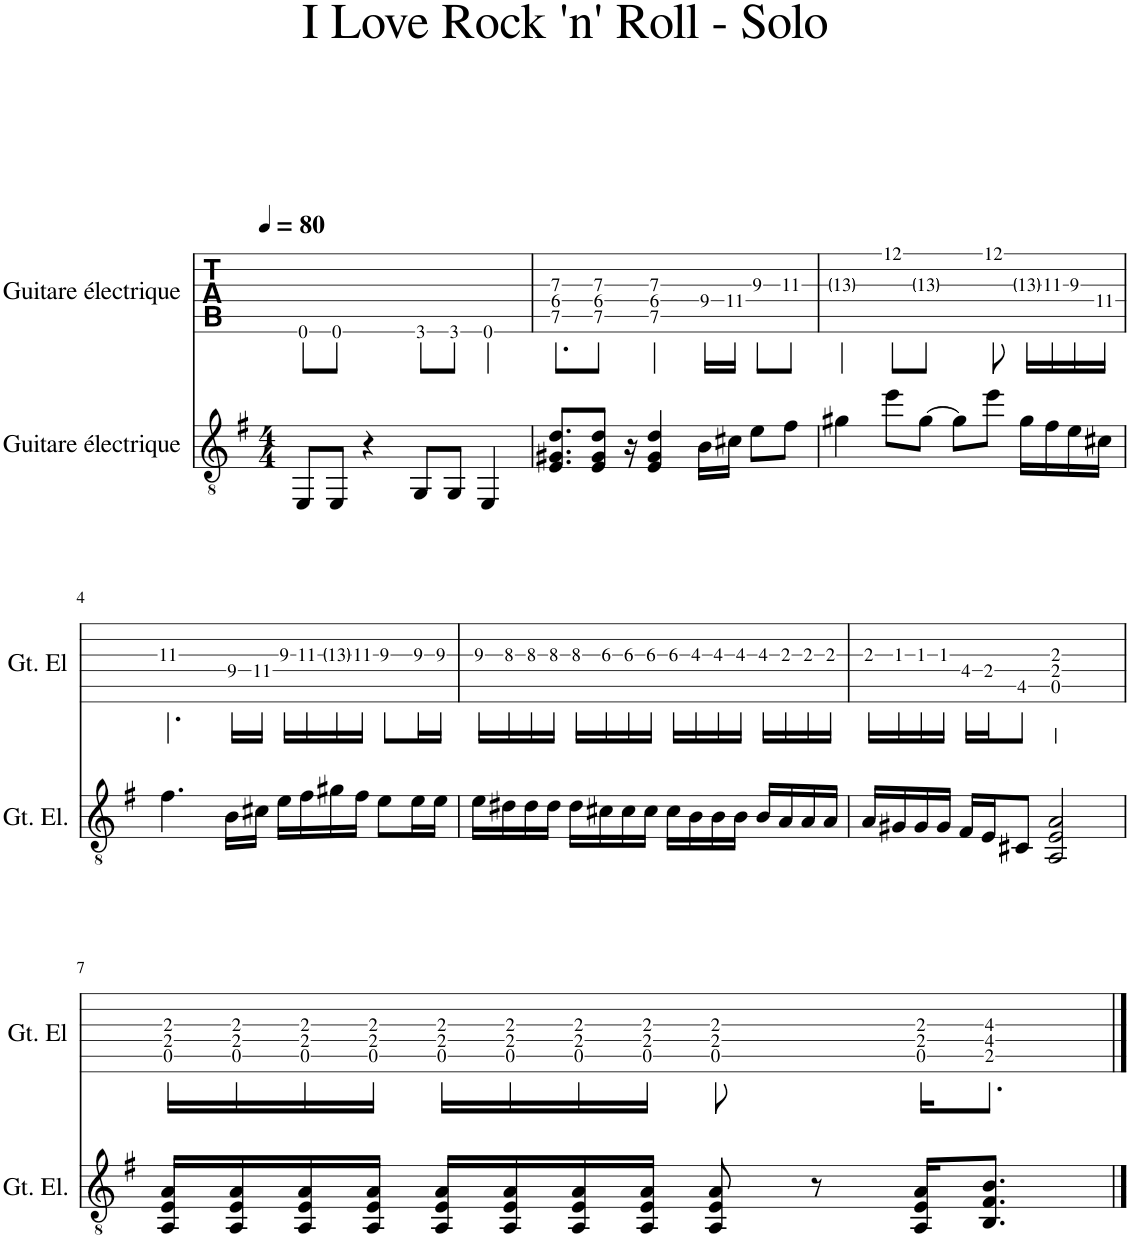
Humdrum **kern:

**kern	**kern
*part2	*part1
*staff2	*staff1
*I"Guitare électrique	*I"Guitare électrique
*I'Gt. El.	*I'Gt. El
*	*stria6
*clefGv2	*
*k[f#]	*k[f#]
*M4/4	*M4/4
*MM80	*MM80
=1	=1
8EE/L	8EE\L
8EE/J	8EE\J
4r	4r
8GG/L	8GG\L
8GG/J	8GG\J
4EE/	4EE\
=2	=2
8.E/ 8.G#X/ 8.d/L	8.E\ 8.G#\ 8.d\L
8E/ 8G#/ 8d/J	8E\ 8G#\ 8d\J
16r	16r
4E/ 4G#/ 4d/	4E\ 4A-\ 4d\
16B\LL	16B\LL
16c#X\JJ	16c#\JJ
8e\L	8e\L
8f#\J	8f#\J
=3	=3
4g#X\	4g#\
8ee\L	8ee\L
[8g#\J	8a-\J
8g#\L]	8r
8ee\J	8ee\
16g#\LL	16g#\LL
16f#\	16f#\
16e\	16e\
16c#X\JJ	16c#\JJ
!!LO:LB:g=z
=4	=4
4.f#\	4.f#\
16B\LL	16B\LL
16c#X\JJ	16c#\JJ
16e\LL	16e\LL
16f#\	16f#\
16g#X\	16g#\
16f#\JJ	16f#\JJ
8e\L	8e\L
16e\L	16e\L
16e\JJ	16e\JJ
=5	=5
16e\LL	16e\LL
16d#X\	16d#\
16d#\	16d#\
16d#\JJ	16d#\JJ
16d#\LL	16d#\LL
16c#X\	16c#\
16c#\	16c#\
16c#\JJ	16c#\JJ
16c#\LL	16c#\LL
16B\	16B\
16B\	16B\
16B\JJ	16B\JJ
16B/LL	16B\LL
16A/	16A\
16A/	16A\
16A/JJ	16A\JJ
=6	=6
16A/LL	16A\LL
16G#X/	16G#\
16G#/	16G#\
16G#/JJ	16G#\JJ
16F#/LL	16F#\LL
16E/J	16E\J
8C#X/J	8C#\J
2AA/ 2E/ 2A/	2AA\ 2E\ 2A\
!!LO:LB:g=z
=7	=7
16AA/ 16E/ 16A/LL	16AA\ 16E\ 16A\LL
16AA/ 16E/ 16A/	16AA\ 16E\ 16A\
16AA/ 16E/ 16A/	16AA\ 16E\ 16A\
16AA/ 16E/ 16A/JJ	16AA\ 16E\ 16A\JJ
16AA/ 16E/ 16A/LL	16AA\ 16E\ 16A\LL
16AA/ 16E/ 16A/	16AA\ 16E\ 16A\
16AA/ 16E/ 16A/	16AA\ 16E\ 16A\
16AA/ 16E/ 16A/JJ	16AA\ 16E\ 16A\JJ
8AA/ 8E/ 8A/	8AA\ 8E\ 8A\
8r	8r
16AA/ 16E/ 16A/KL	16AA\ 16E\ 16A\KL
8.BB/ 8.F#/ 8.B/J	8.BB\ 8.F#\ 8.B\J
==	==
*-	*-
